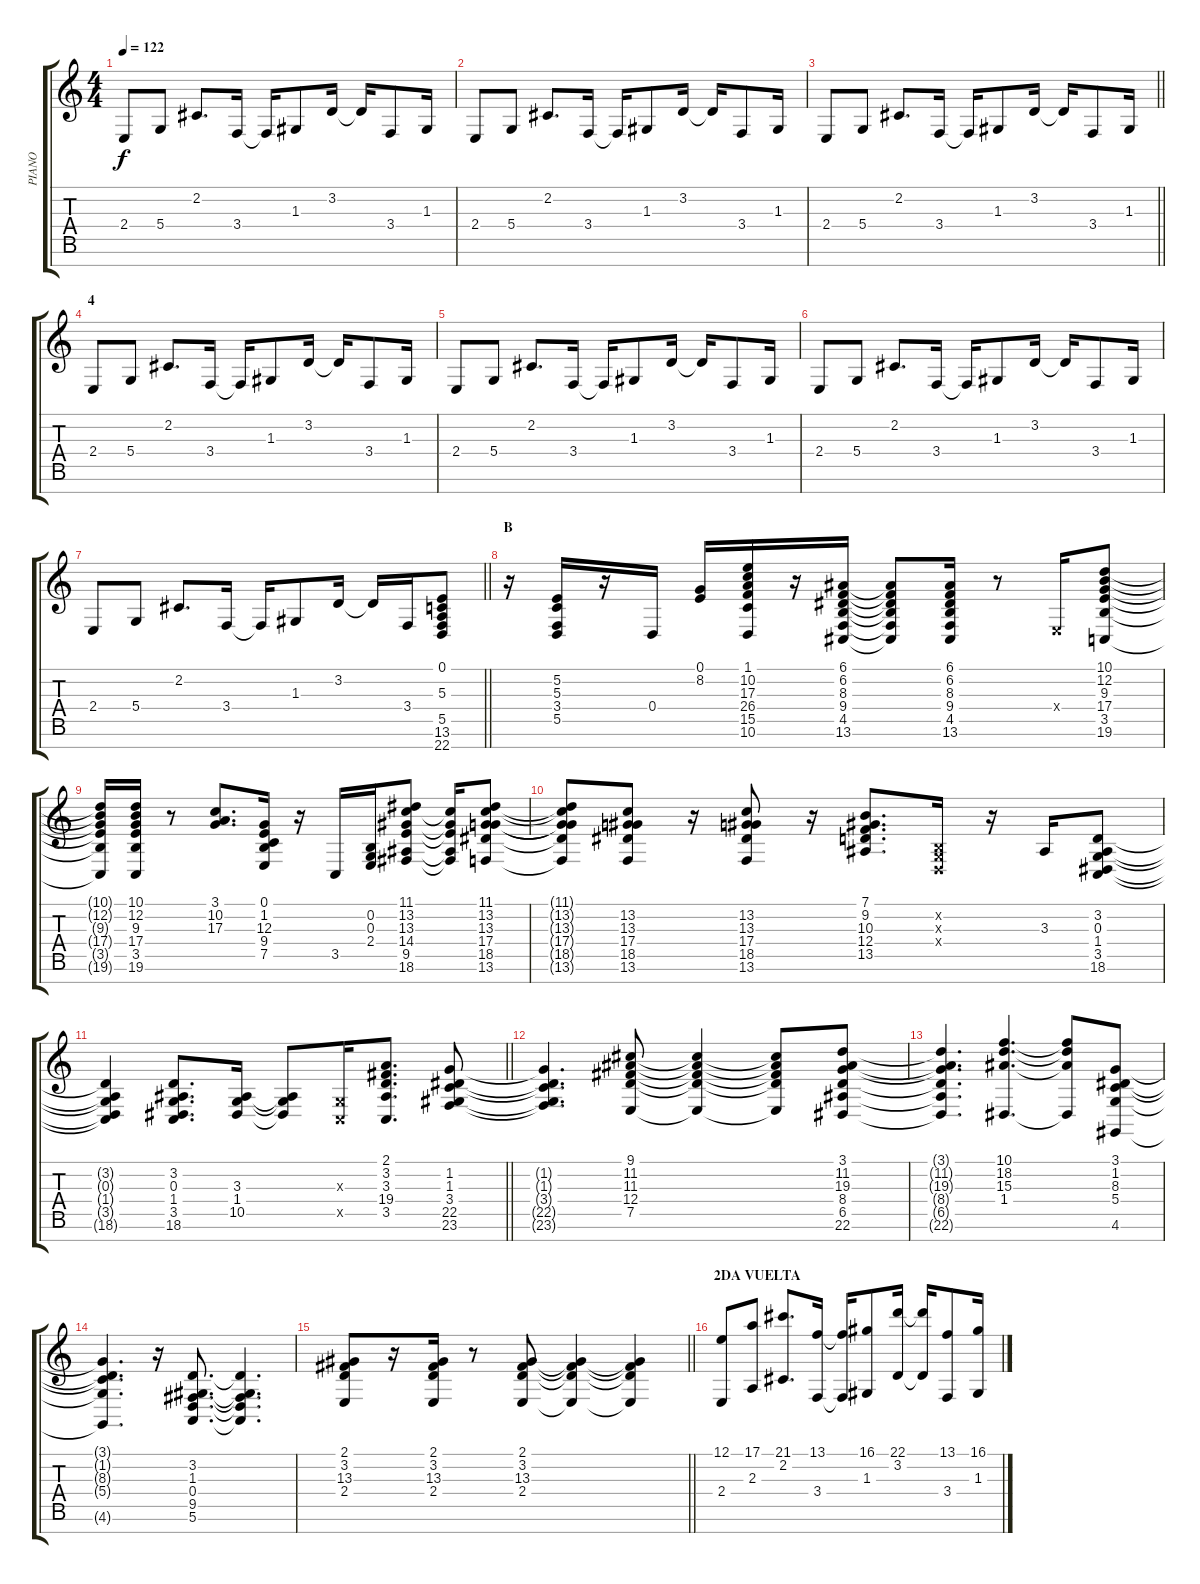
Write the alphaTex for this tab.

\track ("PIANO" "PIANO") {instrument acousticgrandpiano}
\staff {score tabs}
\tuning (E4 B3 G3 D3 A2 E2 B1) {hide}
\ts (4 4)
\tempo 122
\clef g2
\ks c
2.4.8{dy f} 5.4.8 2.2.8{d} 3.4.16 3.4{t}.16 1.3.8 3.2.16 3.2{t}.16 3.4.8 1.3.16 |
2.4.8 5.4.8 2.2.8{d} 3.4.16 3.4{t}.16 1.3.8 3.2.16 3.2{t}.16 3.4.8 1.3.16 |
\barLineRight lightlight
2.4.8 5.4.8 2.2.8{d} 3.4.16 3.4{t}.16 1.3.8 3.2.16 3.2{t}.16 3.4.8 1.3.16 |
\section ("" "4")
2.4.8 5.4.8 2.2.8{d} 3.4.16 3.4{t}.16 1.3.8 3.2.16 3.2{t}.16 3.4.8 1.3.16 |
2.4.8 5.4.8 2.2.8{d} 3.4.16 3.4{t}.16 1.3.8 3.2.16 3.2{t}.16 3.4.8 1.3.16 |
2.4.8 5.4.8 2.2.8{d} 3.4.16 3.4{t}.16 1.3.8 3.2.16 3.2{t}.16 3.4.8 1.3.16 |
\barLineRight lightlight
2.4.8 5.4.8 2.2.8{d} 3.4.16 3.4{t}.16 1.3.8 3.2.16 3.2{t}.16 3.4.16 (0.1 5.3 5.5 13.6 22.7).8 |
\section ("" "B")
r.16 (5.2 5.3 3.4 5.5).16 r.16 0.4.16 (0.1 8.2).16 (1.1 10.2 17.3 26.4 15.5 10.6).16 r.16 (6.1 6.2 8.3 9.4 4.5 13.6).16 (6.1{t} 6.2{t} 8.3{t} 9.4{t} 4.5{t} 13.6{t}).8 (6.1 6.2 8.3 9.4 4.5 13.6).16 r.8 2.4{x}.16 (10.1 12.2 9.3 17.4 3.5 19.6).8 |
(10.1{t} 12.2{t} 9.3{t} 17.4{t} 3.5{t} 19.6{t}).16 (10.1 12.2 9.3 17.4 3.5 19.6).16 r.8 (3.1 10.2 17.3).8{d} (0.1 1.2 12.3 9.4 7.5).16 r.16 3.5.16 (0.2 0.3 2.4).16 (11.1 13.2 13.3 14.4 9.5 18.6).8 (13.2{t} 13.3{t} 14.4{t} 9.5{t} 18.6{t}).16 (11.1 13.2 13.3 17.4 18.5 13.6).8 |
(11.1{t} 13.2{t} 13.3{t} 17.4{t} 18.5{t} 13.6{t}).8 (13.2 13.3 17.4 18.5 13.6).8 r.16 (13.2 13.3 17.4 18.5 13.6).8 r.16 (7.1 9.2 10.3 12.4 13.5).8{d} (0.2{x} 0.3{x} 0.4{x}).16 r.16 3.3.16 (3.2 0.3 1.4 3.5 18.6).8 |
\barLineRight lightlight
(3.2{t} 0.3{t} 1.4{t} 3.5{t} 18.6{t}).4 (3.2 0.3 1.4 3.5 18.6).8{d} (3.3 1.4 10.5).16 (3.3{t} 1.4{t} 10.5{t}).8 (0.3{x} 3.5{x}).16 (2.1 3.2 3.3 19.4 3.5).8{d} (1.2 1.3 3.4 22.5 23.6).8 |
(1.2{t} 1.3{t} 3.4{t} 22.5{t} 23.6{t}).4{d} (9.1 11.2 11.3 12.4 7.5).8 (9.1{t} 11.2{t} 11.3{t} 12.4{t} 7.5{t}).4 (9.1{t} 11.2{t} 11.3{t} 12.4{t} 7.5{t}).8 (3.1 11.2 19.3 8.4 6.5 22.6).8 |
(3.1{t} 11.2{t} 19.3{t} 8.4{t} 6.5{t} 22.6{t}).4{d} (10.1 18.2 15.3 1.4).4{d} (10.1{t} 18.2{t} 15.3{t} 1.4{t}).8 (3.1 1.2 8.3 5.4 4.6).8 |
(3.1{t} 1.2{t} 8.3{t} 5.4{t} 4.6{t}).4{d} r.16 (3.2 1.3 0.4 9.5 5.6).8{d} (3.2{t} 1.3{t} 0.4{t} 9.5{t} 5.6{t}).4{d} |
\barLineRight lightlight
(2.1 3.2 13.3 2.4).8 r.16 (2.1 3.2 13.3 2.4).16 r.8 (2.1 3.2 13.3 2.4).8 (2.1{t} 3.2{t} 13.3{t} 2.4{t}).4 (2.1{t} 3.2{t} 13.3{t} 2.4{t}).4 |
\section ("" "2DA VUELTA")
(12.1 2.4).8 (17.1 2.3).8 (21.1 2.2).8{d} (13.1 3.4).16 (13.1{t} 3.4{t}).16 (16.1 1.3).8 (22.1 3.2).16 (22.1{t} 3.2{t}).16 (13.1 3.4).8 (16.1 1.3).16
